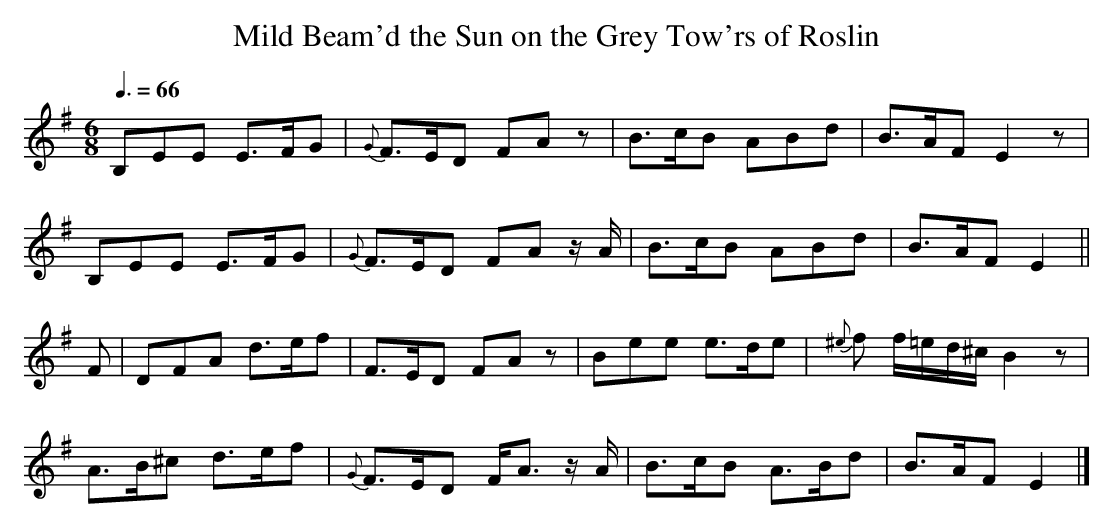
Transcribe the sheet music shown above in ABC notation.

X:1
T:Mild Beam'd the Sun on the Grey Tow'rs of Roslin
M:6/8
L:1/8
Q:3/8=66
K:E Minor
  B,EE  E>FG|{G}F>ED FA  z   |B>cB ABd |    B>AF         E2z|
  B,EE  E>FG|{G}F>ED FA  z/A/|B>cB ABd |    B>AF         E2||
F|DFA   d>ef|   F>ED FA  z   |Bee  e>de|{^e}f f/=e/d/^c/ B2z|
  A>B^c d>ef|{G}F>ED F<A z/A/|B>cB A>Bd|    B>AF         E2|]
